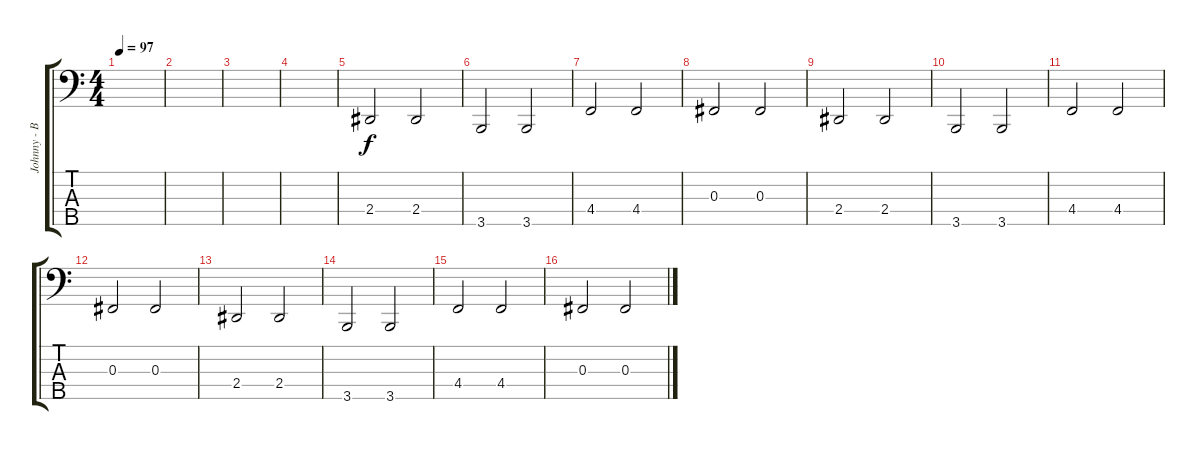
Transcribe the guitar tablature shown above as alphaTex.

\track ("Johnny - Bass" "Johnny - B") {instrument electricbassfinger}
\staff {score tabs}
\tuning (E2 B1 Gb1 Db1 Ab0) {hide}
\ts (4 4)
\tempo 97
\clef f4
\ks c
|
|
|
|
2.4.2 2.4.2 |
3.5.2 3.5.2 |
4.4.2 4.4.2 |
0.3.2 0.3.2 |
2.4.2 2.4.2 |
3.5.2 3.5.2 |
4.4.2 4.4.2 |
0.3.2 0.3.2 |
2.4.2 2.4.2 |
3.5.2 3.5.2 |
4.4.2 4.4.2 |
0.3.2 0.3.2
